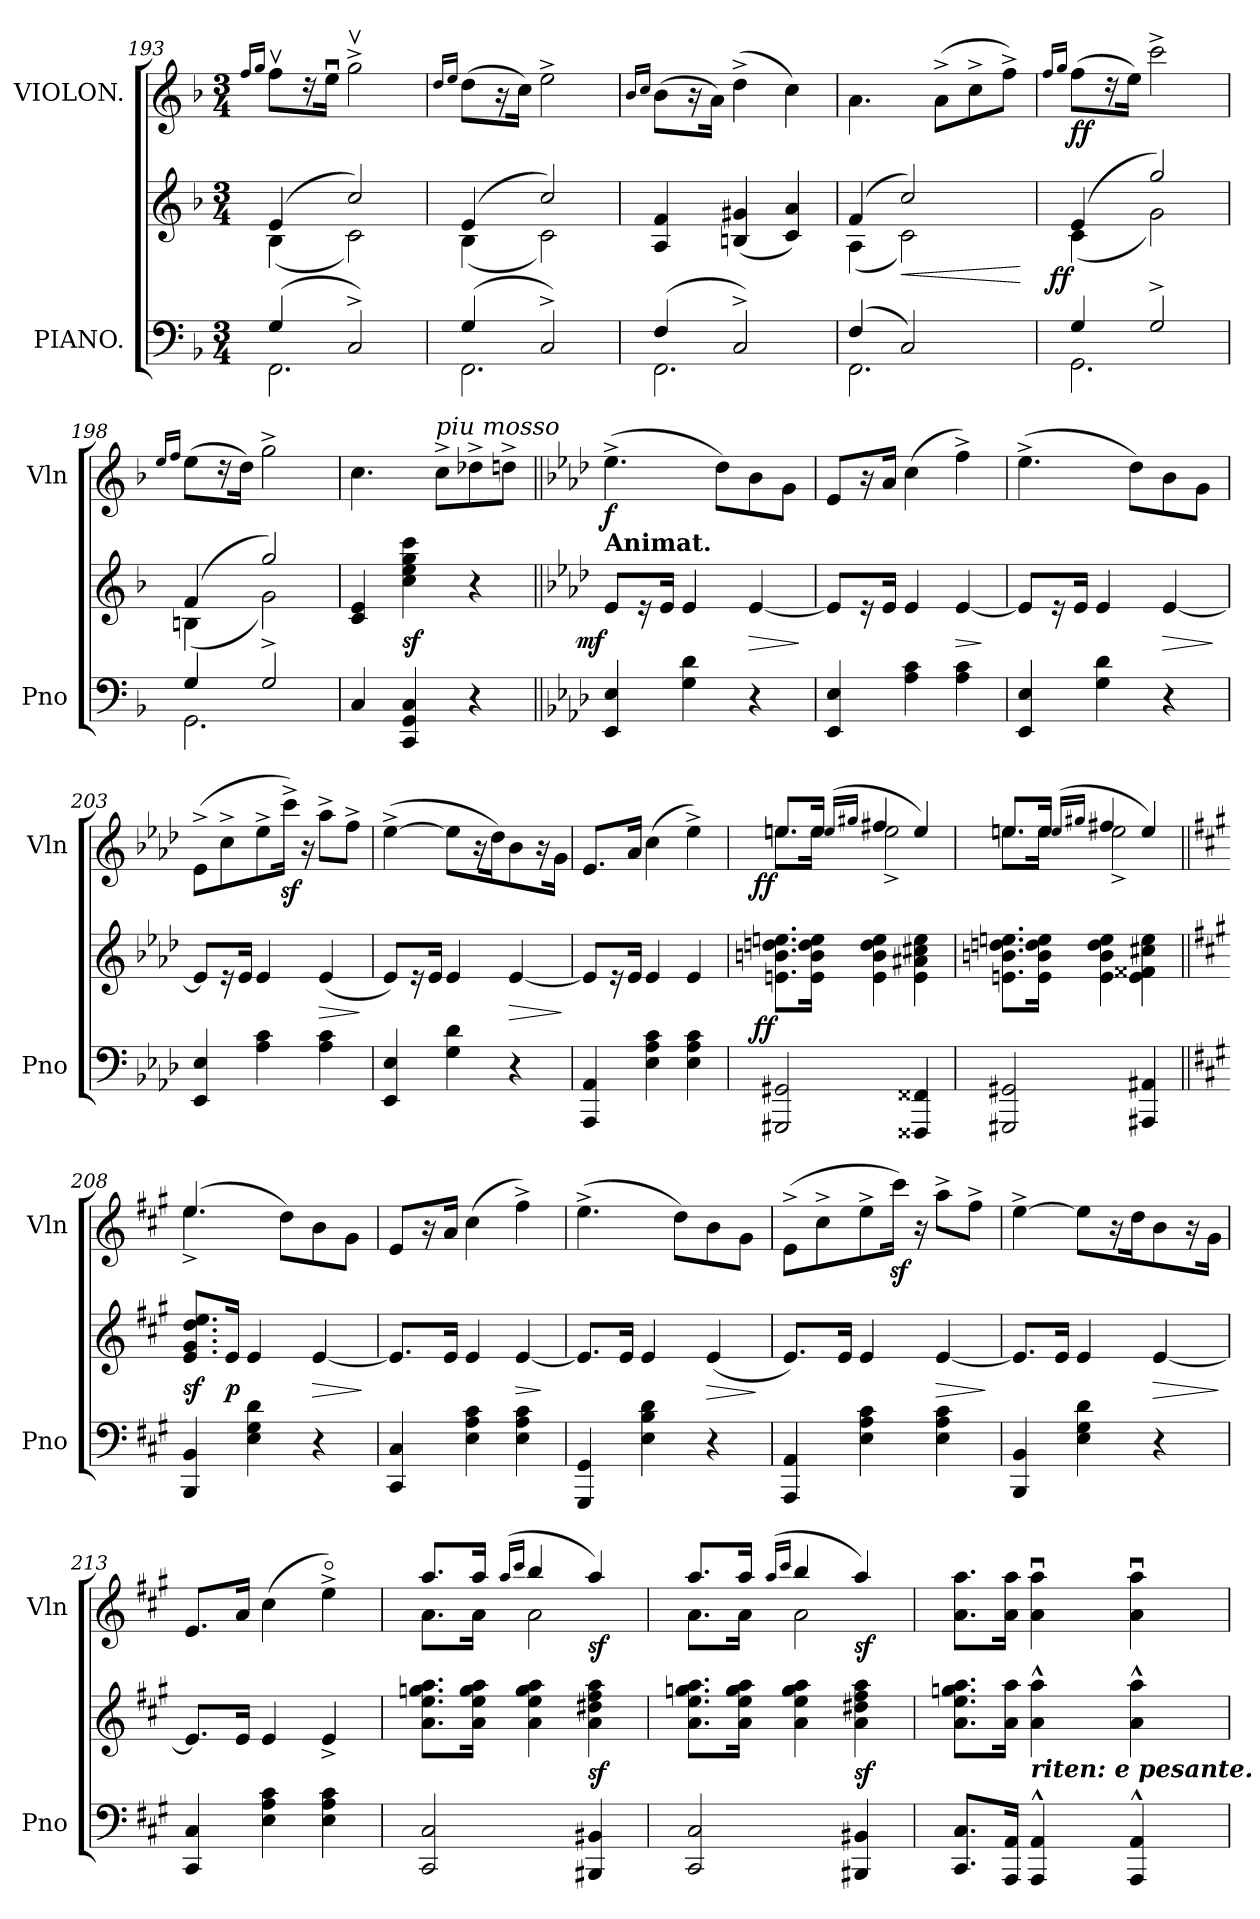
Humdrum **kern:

**kern	**kern	**dynam	**kern	**dynam
*part2	*part2	*part2	*part1	*part1
*staff3	*staff2	*staff2/3	*staff1	*staff1
*I"PIANO.	*	*	*I"VIOLON.	*
*I'Pno	*	*	*I'Vln	*
*clefF4	*clefG2	*	*clefG2	*
*k[b-]	*k[b-]	*	*k[b-]	*
*M3/4	*M3/4	*	*M3/4	*
=193	=193	=193	=193	=193
.	.	.	16qqff/LL	.
.	.	.	16qqgg/JJ	.
*^	*^	*	*	*
(4G/	2.FF\	(4e/	(4B-\	.	8ffv\L	.
.	.	.	.	.	16r	.
.	.	.	.	.	16eeu\Jk	.
2C^/)	.	2cc/)	2c\)	.	2gg^<v\	.
=194	=194	=194	=194	=194	=194	=194
.	.	.	.	.	16qqdd/LL	.
.	.	.	.	.	16qqee/JJ	.
(4G/	2.FF\	(4e/	(4B-\	.	(8dd\L	.
.	.	.	.	.	16r	.
.	.	.	.	.	16cc\Jk)	.
2C^/)	.	2cc/)	2c\)	.	2ee^\	.
*	*	*v	*v	*	*	*
=195	=195	=195	=195	=195	=195
.	.	.	.	16qqb-/LL	.
.	.	.	.	16qqcc/JJ	.
(4F/	2.FF\	4A/ 4f/	.	(8b-\L	.
.	.	.	.	16r	.
.	.	.	.	16a\Jk)	.
2C^/)	.	(4Bn/ 4g#X/	.	(4dd^\	.
.	.	4c/ 4a/)	.	4cc\)	.
=196	=196	=196	=196	=196	=196
*	*	*^	*	*	*
(4F/	2.FF\	(4f/	(4A\	.	4.a\	.
2C/)	.	2cc/)	2c\)	<	.	.
.	.	.	.	.	(8a^\L	.
.	.	.	.	.	8cc^\	.
.	.	.	.	.	8ff^\J)	.
*v	*v	*	*	*	*	*
*	*v	*v	*	*	*
.	.	[	.	.
=197	=197	=197	=197	=197
.	.	.	16qqff/LL	.
.	.	.	16qqgg/JJ	.
*^	*^	*	*	*
!	!	!	!	!LO:DY:rj	!	!
4G/	2.GG\	(4e/	(4c\	ff	(8ff\L	ff
.	.	.	.	.	16rdd	.
.	.	.	.	.	16ee\Jk)	.
2G^/	.	2gg/)	2g\)	.	2ccc^\	.
=198	=198	=198	=198	=198	=198	=198
.	.	.	.	.	16qqee/LL	.
.	.	.	.	.	16qqff/JJ	.
4G/	2.GG\	(4f/	(4Bn\	.	(8ee\L	.
.	.	.	.	.	16r	.
.	.	.	.	.	16dd\Jk)	.
2G^/	.	2gg/)	2g\)	.	2gg^\	.
*v	*v	*	*	*	*	*
*	*v	*v	*	*	*
=199	=199	=199	=199	=199
4C/	4c/ 4e/	.	4.cc\	.
4CC/ 4GG/ 4C/	4cc\ 4ee\ 4gg\ 4ccc\	sf	.	.
!	!	!	!LO:TX:a:i:t=piu mosso	!
.	.	.	8cc^\L	.
4r	4r	.	8dd-X^\	.
.	.	.	8ddn^\J	.
=200||	=200||	=200||	=200||	=200||
*k[b-e-a-d-]	*k[b-e-a-d-]	*	*k[b-e-a-d-]	*
!	!	!	!LO:TX:b:B:t=Animat.	!
!	!	!LO:DY:rj	!	!
4EE-/ 4E-/	8e-/L	mf	(4.ee-^\	f
.	16r	.	.	.
.	16e-/Jk	.	.	.
4G\ 4d-\	4e-/	.	.	.
.	.	.	8dd-\L)	.
4r	[4e-/	>	8b-\	.
.	.	.	8g\J	.
.	.	]	.	.
=201	=201	=201	=201	=201
4EE-/ 4E-/	8e-/L]	.	8e-/L	.
.	16r	.	16r	.
.	16e-/Jk	.	16a-/Jk	.
4A-\ 4c\	4e-/	.	(4cc\	.
4A-\ 4c\	[4e-/	>	4ff^\)	.
.	.	]	.	.
=202	=202	=202	=202	=202
4EE-/ 4E-/	8e-/L]	.	(4.ee-^\	.
.	16r	.	.	.
.	16e-/Jk	.	.	.
4G\ 4d-\	4e-/	.	.	.
.	.	.	8dd-\L)	.
4r	[4e-/	>	8b-\	.
.	.	.	8g\J	.
.	.	]	.	.
=203	=203	=203	=203	=203
4EE-/ 4E-/	8e-/L]	.	(8e-^\L	.
.	16r	.	8cc^\	.
.	16e-/Jk	.	.	.
4A-\ 4c\	4e-/	.	8ee-^\	.
.	.	.	16cccz^\Jk)	.
.	.	.	16r	.
4A-\ 4c\	(4e-/	>	8aa-^\L	.
.	.	.	8ff^\J	.
.	.	]	.	.
=204	=204	=204	=204	=204
4EE-/ 4E-/	8e-/L)	.	([4ee-^\	.
.	16r	.	.	.
.	16e-/Jk	.	.	.
4G\ 4d-\	4e-/	.	8ee-\L]	.
.	.	.	16r	.
.	.	.	16dd-\K)	.
4r	[4e-/	>	8b-\	.
.	.	.	16r	.
.	.	.	16g\Jk	.
.	.	]	.	.
=205	=205	=205	=205	=205
4AAA-/ 4AA-/	8e-/L]	.	8.e-/L	.
.	16r	.	.	.
.	16e-/Jk	.	16a-/Jk	.
4E-\ 4A-\ 4c\	4e-/	.	(4cc\	.
4E-\ 4A-\ 4c\	4e-/	.	4ee-^\)	.
=206	=206	=206	=206	=206
*	*	*	*^	*
!	!	!LO:DY:rj	!	!	!LO:DY:rj
2GGG#X/ 2GG#X/	8.en\ 8.bn\ 8.ddn\ 8.een\L	ff	8.een/L	8.een\L	ff
.	16e\ 16b\ 16dd\ 16ee\Jk	.	16ee/Jk	16ee\Jk	.
.	.	.	(>16qqee/LL	.	.
.	.	.	16qqgg#X/JJ	.	.
.	4e\ 4b\ 4dd\ 4ee\	.	4ff#X/	2ee^\	.
4FFF##X/ 4FF##X/	4e\ 4a#X\ 4cc#X\ 4ee\	.	4ee/)	.	.
=207	=207	=207	=207	=207	=207
2GGG#X/ 2GG#X/	8.en\ 8.bn\ 8.ddn\ 8.een\L	.	8.een/L	8.een\L	.
.	16e\ 16b\ 16dd\ 16ee\Jk	.	16ee/Jk	16ee\Jk	.
.	.	.	(>16qqee/LL	.	.
.	.	.	16qqgg#X/JJ	.	.
.	4e\ 4b\ 4dd\ 4ee\	.	4ff#X/	2ee^\	.
4AAA#X/ 4AA#X/	4e\ 4f##X\ 4cc#X\ 4ee\	.	4ee/)	.	.
=208||	=208||	=208||	=208||	=208||	=208||
*k[f#c#g#]	*k[f#c#g#]	*	*k[f#c#g#]	*	*
4BBB/ 4BB/	8.e/ 8.g#/ 8.dd/ 8.ee/L	sf	(4.ee/	4.ee^\	.
.	16e/Jk	p	.	.	.
4E\ 4G#\ 4d\	4e/	.	.	.	.
.	.	.	4.ryy	8dd\L)	.
4r	[4e/	>	.	8b\	.
.	.	.	.	8g#\J	.
*	*	*	*v	*v	*
.	.	]	.	.
=209	=209	=209	=209	=209
4CC#/ 4C#/	8.e/L]	.	8e/L	.
.	.	.	16r	.
.	16e/Jk	.	16a/Jk	.
4E\ 4A\ 4c#\	4e/	.	(4cc#\	.
4E\ 4A\ 4c#\	[4e/	>	4ff#^<\)	.
.	.	]	.	.
=210	=210	=210	=210	=210
4GGG#/ 4GG#/	8.e/L]	.	(4.ee^<\	.
.	16e/Jk	.	.	.
4E\ 4B\ 4d\	4e/	.	.	.
.	.	.	8dd\L)	.
4r	(4e/	>	8b\	.
.	.	.	8g#\J	.
.	.	]	.	.
=211	=211	=211	=211	=211
4AAA/ 4AA/	8.e/L)	.	(8e^\L	.
.	.	.	8cc#^\	.
.	16e/Jk	.	.	.
4E\ 4A\ 4c#\	4e/	.	8ee^\	.
.	.	.	16ccc#z\Jk)	.
.	.	.	16r	.
4E\ 4A\ 4c#\	[4e/	>	8aa^\L	.
.	.	.	8ff#^\J	.
.	.	]	.	.
=212	=212	=212	=212	=212
4BBB/ 4BB/	8.e/L]	.	[4ee^\	.
.	16e/Jk	.	.	.
4E\ 4G#\ 4d\	4e/	.	8ee\L]	.
.	.	.	16r	.
.	.	.	16dd\K	.
4r	[4e/	>	8b\	.
.	.	.	16r	.
.	.	.	16g#\Jk	.
.	.	]	.	.
=213	=213	=213	=213	=213
4CC#/ 4C#/	8.e/L]	.	8.e/L	.
.	16e/Jk	.	16a/Jk	.
4E\ 4A\ 4c#\	4e/	.	(4cc#\	.
4E\ 4A\ 4c#\	4e^/	.	4ee^<o\)	.
=214	=214	=214	=214	=214
*	*	*	*^	*
2CC#/ 2C#/	8.a\ 8.ee\ 8.ggn\ 8.aa\L	.	8.aa/L	8.a\L	.
.	16a\ 16ee\ 16gg\ 16aa\Jk	.	16aa/Jk	16a\Jk	.
.	.	.	(>16qqaa/LL	.	.
.	.	.	16qqccc#/JJ	.	.
.	4a\ 4ee\ 4gg\ 4aa\	.	4bb/	2a\	.
4BBB#X/ 4BB#X/	4a\ 4dd#X\ 4ff#\ 4aa\	sf	4aa/)	.	sf
=215	=215	=215	=215	=215	=215
2CC#/ 2C#/	8.a\ 8.ee\ 8.ggn\ 8.aa\L	.	8.aa/L	8.a\L	.
.	16a\ 16ee\ 16gg\ 16aa\Jk	.	16aa/Jk	16a\Jk	.
.	.	.	(>16qqaa/LL	.	.
.	.	.	16qqccc#/JJ	.	.
.	4a\ 4ee\ 4gg\ 4aa\	.	4bb/	2a\	.
4BBB#X/ 4BB#X/	4a\ 4dd#X\ 4ff#\ 4aa\	sf	4aa/)	.	sf
*	*	*	*v	*v	*
=216	=216	=216	=216	=216
8.CC#/ 8.C#/L	8.a\ 8.ee\ 8.ggn\ 8.aa\L	.	8.a\ 8.aa\L	.
16AAA/ 16AA/Jk	16a\ 16aa\Jk	.	16a\ 16aa\Jk	.
!	!LO:TX:b:Bi:t=riten&colon; e pesante.	!	!	!
4AAA^^</ 4AA^^</	4a^^\ 4aa^^\	.	4au\ 4aau\	.
4AAA^^</ 4AA^^</	4a^^\ 4aa^^\	.	4au\ 4aau\	.
=	=	=	=	=
*-	*-	*-	*-	*-
